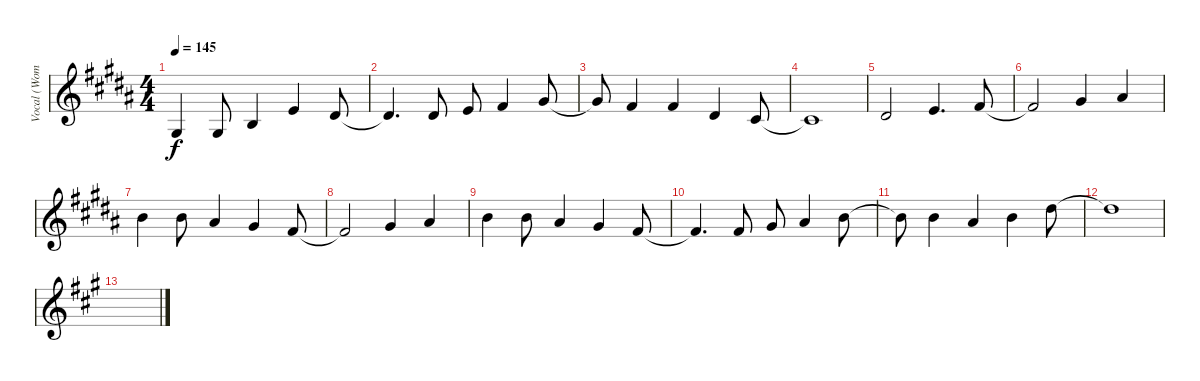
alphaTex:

\track ("Vocal (Woman)" "Vocal (Wom") {instrument acousticgrandpiano}
\staff {score}
\tuning (E4 B3 G3 D3 A2 E2 B1) {hide}
\ts (4 4)
\tempo 145
\clef g2
\ks b
1.3.4{dy f} 1.3.8 0.2.4 0.1.4 4.2.8 |
4.2{t}.4{d} 4.2.8 0.1.8 2.1.4 4.1.8 |
4.1{t}.8 2.1.4 2.1.4 4.2.4 2.2.8 |
2.2{t}.1 |
4.2.2 0.1.4{d} 2.1.8 |
2.1{t}.2 4.1.4 6.1.4 |
7.1.4 7.1.8 6.1.4 4.1.4 2.1.8 |
2.1{t}.2 4.1.4 6.1.4 |
7.1.4 7.1.8 6.1.4 9.2.4 2.1.8 |
2.1{t}.4{d} 2.1.8 9.2.8 11.2.4 12.2.8 |
12.2{t}.8 7.1.4 11.2.4 7.1.4 11.1.8 |
11.1{t}.1 |
\ks a
